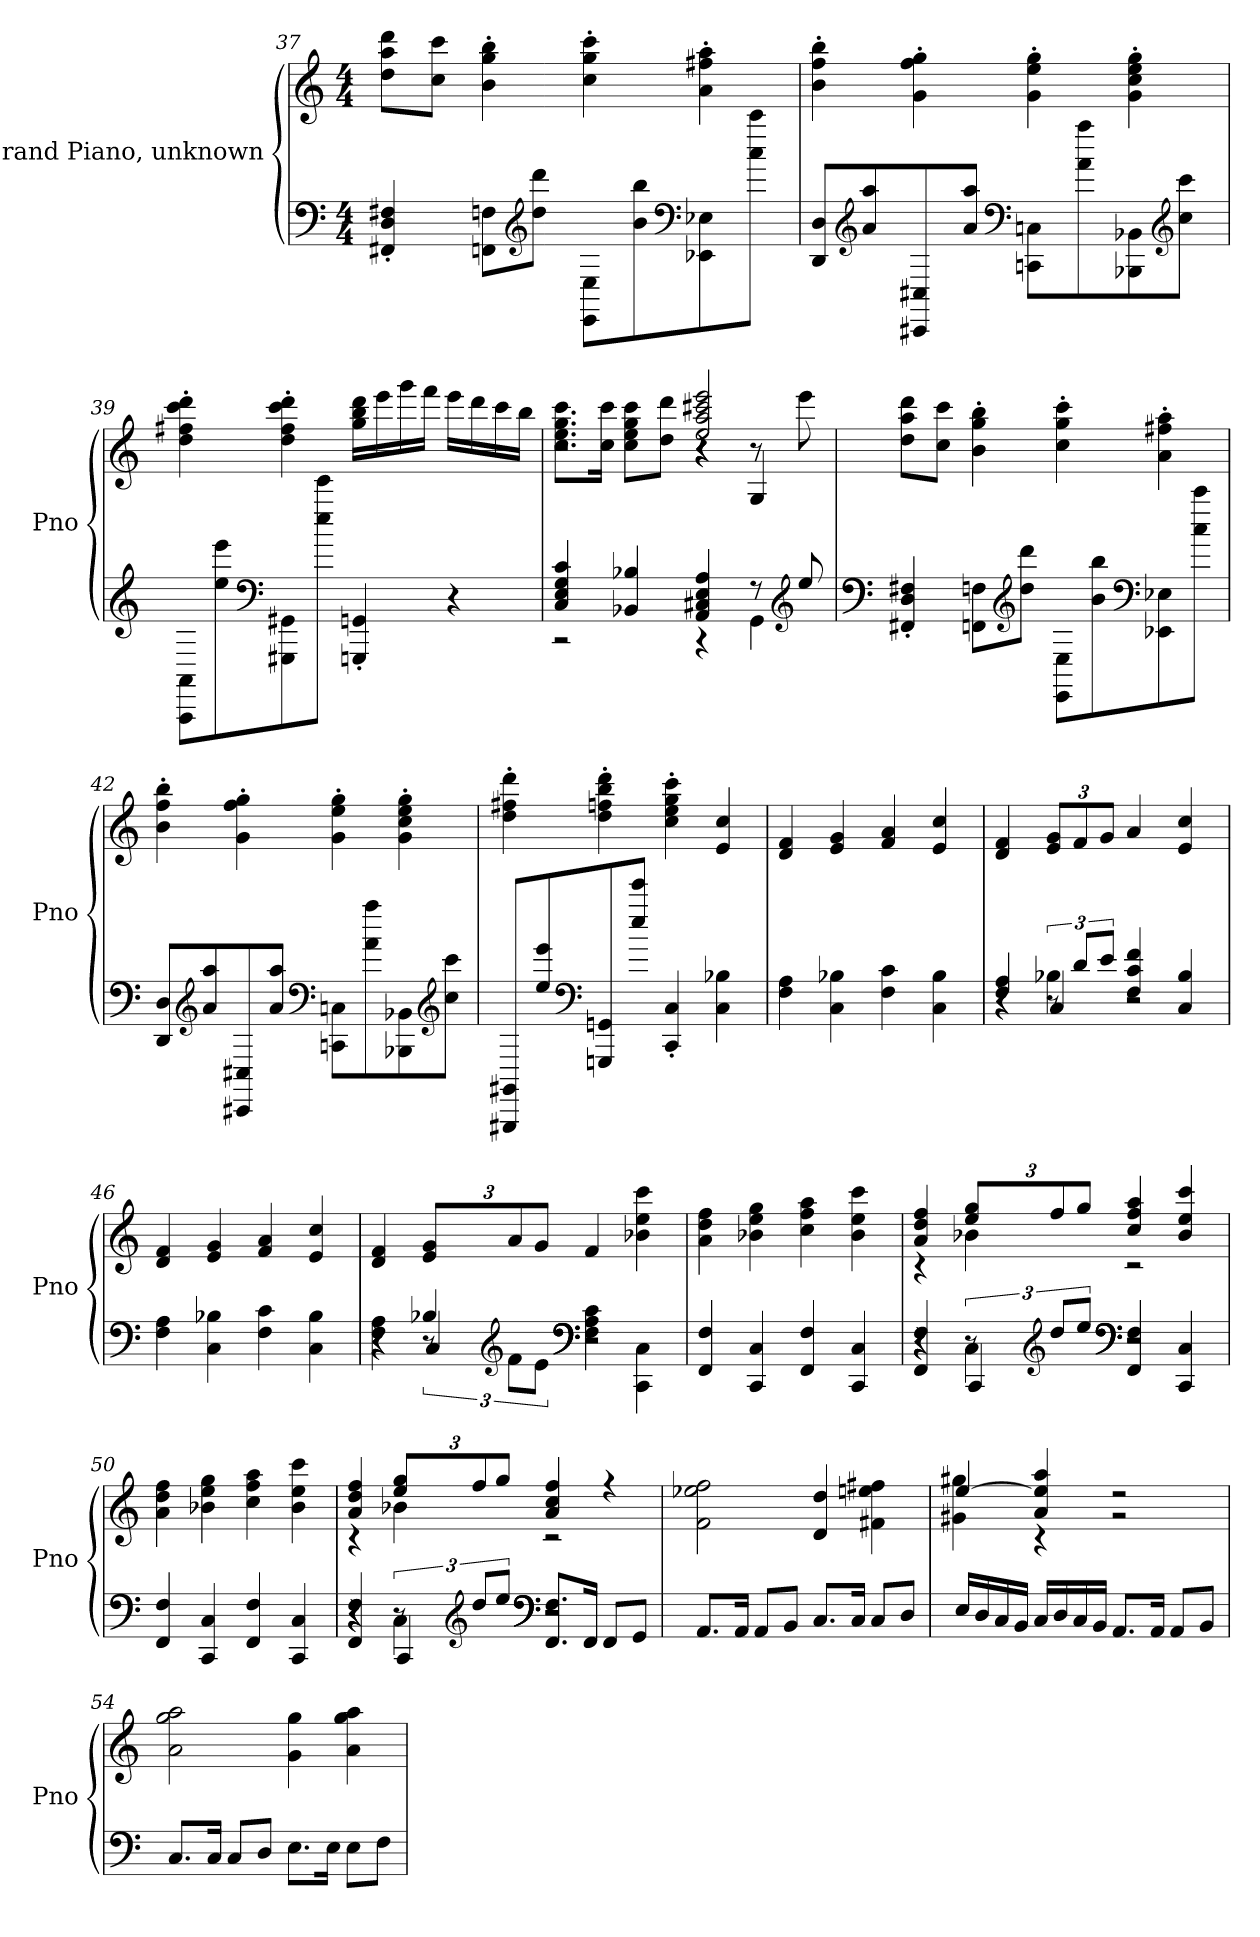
**kern	**kern
*part1	*part1
*staff2	*staff1
*I"Grand Piano, unknown	*
*I'Pno	*
!!LO:LB:g=z
*clefF4	*clefG2
*k[]	*k[]
*M4/4	*M4/4
=37	=37
4FF#X/' 4D/' 4F#X/'	8dd\ 8aa\ 8ddd\L
.	8cc\ 8ccc\J
8FFn\ 8Fn\L	4b\' 4gg\' 4bb\'
*clefG2	*
8dd\ 8ddd\J	.
8EE\ 8E\L	4cc\' 4gg\' 4ccc\'
8b\ 8bb\	.
*clefF4	*
8EE-X\ 8E-X\	4a\' 4ff#X\' 4aa\'
8cc\ 8ccc\J	.
=38	=38
8DD/ 8D/L	4b\' 4ff\' 4bb\'
*clefG2	*
8a/ 8aa/	.
8CC#X/ 8C#X/	4g\' 4ff\' 4gg\'
8a/ 8aa/J	.
*clefF4	*
8CCn\ 8Cn\L	4g\' 4ee\' 4gg\'
8a\ 8aa\	.
8BBB-X\ 8BB-X\	4g\' 4cc\' 4ee\' 4gg\'
*clefG2	*
8cc\ 8ccc\J	.
!!LO:LB:g=z
=39	=39
8AAA\ 8AA\L	4dd\' 4ff#X\' 4ccc\' 4ddd\'
8ee\ 8eee\	.
*clefF4	*
8GGG#X\ 8GG#X\	4dd\' 4ff#\' 4ccc\' 4ddd\'
8ee\ 8eee\J	.
4GGGn/' 4GGn/'	16gg\ 16bb\ 16ddd\LL
.	16eee\
.	16ggg\
.	16fff\JJ
4r	16eee\LL
.	16ddd\
.	16ccc\
.	16bb\JJ
=40	=40
*^	*^
*	*	*	*^
4C/ 4E/ 4G/ 4c/	2r	2r	8.cc\ 8.ee\ 8.gg\ 8.ccc\L	2r
.	.	.	16cc\ 16ccc\Jk	.
4BB-X/ 4B-X/	.	.	8cc\ 8ee\ 8gg\ 8ccc\L	.
.	.	.	8dd\ 8ddd\J	.
4AA/ 4C#X/ 4E/ 4A/	4r	2ee/ 2aa/ 2ccc#X/ 2eee/	4r	4r
8r	4GG\	.	8r	4G/
*clefG2	*	*	*	*
8ee/	.	.	8eee\	.
*v	*v	*	*	*
*	*v	*v	*v
=41	=41
*clefF4	*
4FF#X/' 4D/' 4F#X/'	8dd\ 8aa\ 8ddd\L
.	8cc\ 8ccc\J
8FFn\ 8Fn\L	4b\' 4gg\' 4bb\'
*clefG2	*
8dd\ 8ddd\J	.
8EE\ 8E\L	4cc\' 4gg\' 4ccc\'
8b\ 8bb\	.
*clefF4	*
8EE-X\ 8E-X\	4a\' 4ff#X\' 4aa\'
8cc\ 8ccc\J	.
!!LO:PB:g=z
=42	=42
8DD/ 8D/L	4b\' 4ff\' 4bb\'
*clefG2	*
8a/ 8aa/	.
8CC#X/ 8C#X/	4g\' 4ff\' 4gg\'
8a/ 8aa/J	.
*clefF4	*
8CCn\ 8Cn\L	4g\' 4ee\' 4gg\'
8a\ 8aa\	.
8BBB-X\ 8BB-X\	4g\' 4cc\' 4ee\' 4gg\'
*clefG2	*
8cc\ 8ccc\J	.
=43	=43
8GGG#X/ 8GG#X/L	4dd\' 4ff#X\' 4ddd\'
8ee/ 8eee/	.
*clefF4	*
8GGGn/ 8GGn/	4dd\' 4ffn\' 4bb\' 4ddd\'
8ee/ 8eee/J	.
4CC/' 4C/'	4cc\' 4ee\' 4gg\' 4ccc\'
4C\ 4B-X\	4e/ 4cc/
=44	=44
4F\ 4A\	4d/ 4f/
4C\ 4B-X\	4e/ 4g/
4F\ 4c\	4f/ 4a/
4C\ 4B-\	4e/ 4cc/
=45	=45
*^	*
*	*^	*
4F/ 4A/	4r	4r	4d/ 4f/
*	*	*	*Xbrackettup
12r	4B-X\	4C/	12e/ 12g/L
12d/L	.	.	12f/
12e/J	.	.	12g/J
4F/ 4c/ 4f/	2r	2r	4a/
4C/ 4B-/	.	.	4e/ 4cc/
*v	*v	*v	*
=46	=46
4F\ 4A\	4d/ 4f/
4C\ 4B-X\	4e/ 4g/
4F\ 4c\	4f/ 4a/
4C\ 4B-\	4e/ 4cc/
!!LO:LB:g=z
=47	=47
*^	*
*	*^	*
4r	4F\ 4A\	4r	4d/ 4f/
4B-X/	12r	4C/	12e/ 12g/L
*clefG2	*	*	*
.	12f\L	.	12a/
.	12e\J	.	12g/J
*clefF4	*	*	*
2r	4F\ 4A\ 4c\	2r	4f/
.	4CC\ 4C\	.	4b-X\ 4ee\ 4ccc\
*v	*v	*v	*
=48	=48
4FF/ 4F/	4a\ 4dd\ 4ff\
4CC/ 4C/	4b-X\ 4ee\ 4gg\
4FF/ 4F/	4cc\ 4ff\ 4aa\
4CC/ 4C/	4b-\ 4ee\ 4ccc\
=49	=49
*^	*^
*	*^	*	*
4FF/ 4F/	4r	4r	4a/ 4dd/ 4ff/	4r
12r	4C\	4CC/	12ee/ 12gg/L	4b-X\
*clefG2	*	*	*	*
12dd/L	.	.	12ff/	.
12ee/J	.	.	12gg/J	.
*clefF4	*	*	*	*
4FF/ 4F/	2r	2r	4cc/ 4ff/ 4aa/	2r
4CC/ 4C/	.	.	4b-/ 4ee/ 4ccc/	.
*v	*v	*v	*	*
*	*v	*v
=50	=50
4FF/ 4F/	4a\ 4dd\ 4ff\
4CC/ 4C/	4b-X\ 4ee\ 4gg\
4FF/ 4F/	4cc\ 4ff\ 4aa\
4CC/ 4C/	4b-\ 4ee\ 4ccc\
=51	=51
*^	*^
*	*^	*	*
4FF/ 4F/	4r	4r	4a/ 4dd/ 4ff/	4r
12r	4C\	4CC/	12ee/ 12gg/L	4b-X\
*clefG2	*	*	*	*
12dd/L	.	.	12ff/	.
12ee/J	.	.	12gg/J	.
*clefF4	*	*	*	*
8.FF/ 8.F/L	2r	2r	4a/ 4cc/ 4ff/	2r
16FF/Jk	.	.	.	.
8FF/L	.	.	4r	.
8GG/J	.	.	.	.
*v	*v	*v	*	*
*	*v	*v
!!LO:LB:g=z
=52	=52
8.AA/L	2f\ 2ee-X\ 2ff\
16AA/Jk	.
8AA/L	.
8BB/J	.
8.C/L	4d/ 4dd/
16C/Jk	.
8C/L	4f#X\ 4een\ 4ff#X\
8D/J	.
=53	=53
*	*^
16E/LL	[4ee/	4g#X\ 4gg#X\
16D/	.	.
16C/	.	.
16BB/JJ	.	.
16C/LL	4a/ 4ee/] 4aa/	4r
16D/	.	.
16C/	.	.
16BB/JJ	.	.
8.AA/L	2r	2r
16AA/Jk	.	.
8AA/L	.	.
8BB/J	.	.
*	*v	*v
=54	=54
8.C/L	2a\ 2gg\ 2aa\
16C/Jk	.
8C/L	.
8D/J	.
8.E\L	4g\ 4gg\
16E\Jk	.
8E\L	4a\ 4gg\ 4aa\
8F\J	.
=	=
*-	*-
